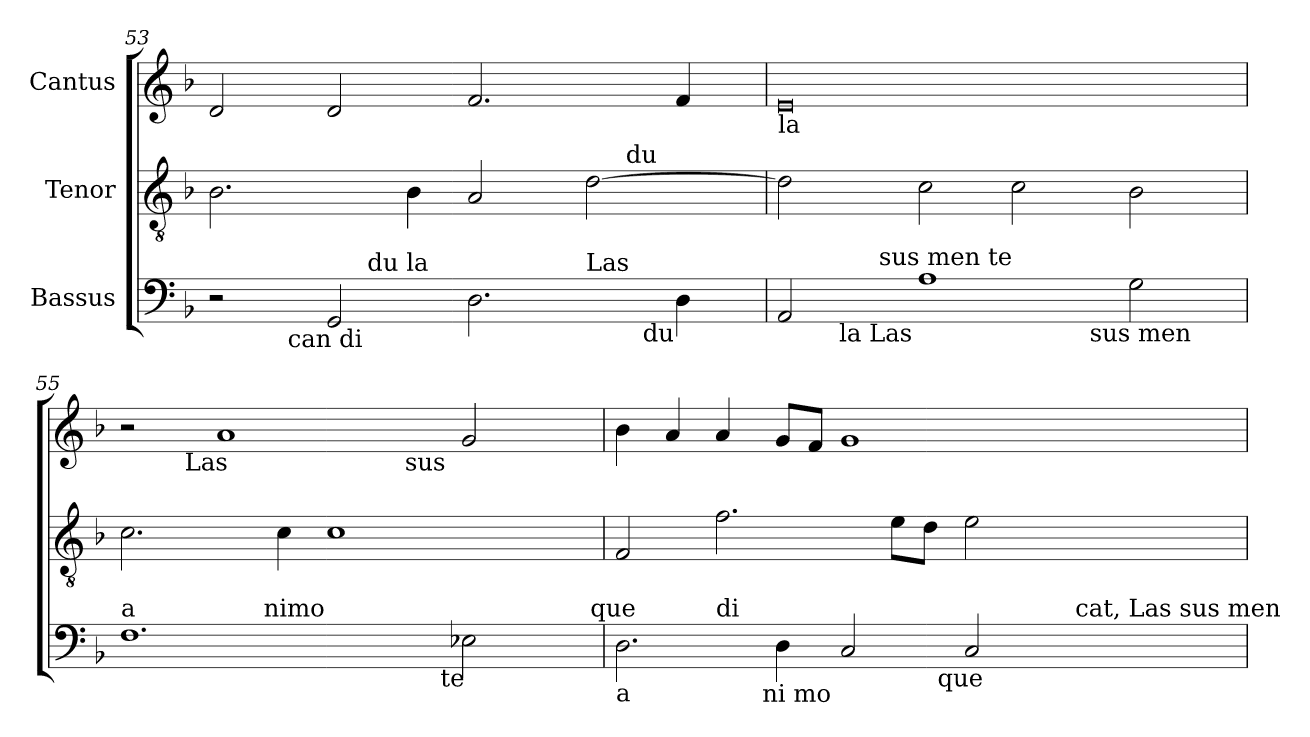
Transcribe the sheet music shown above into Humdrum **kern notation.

**kern	**kern	**kern
*part3	*part2	*part1
*staff3	*staff2	*staff1
*I"Bassus	*I"Tenor	*I"Cantus
*clefF4	*clefGv2	*clefG2
*ITrd7c12	*	*
*k[b-]	*k[b-]	*k[b-]
*F:	*F:	*F:
=53	=53	=53
!	!LO:TX:a:t=ris can di	!
!LO:TX:a:t=di	!	!
*^	*^	*
*	*^	*	*	*
*	*	*^	*	*	*
*	*	*	*^	*	*	*
2r	4.ryy	2ryy	1.ryy	1ryy	2.B-\	1ryy	2d/
!	!LO:TX:b:t=can di	!	!	!	!	!	!
.	1ryy	.	.	.	.	.	.
2GGG/	.	8ryy	.	.	.	.	2d/
!	!	!LO:TX:a:t=du la	!	!	!	!	!
.	.	1ryy	.	.	.	.	.
.	.	.	.	.	4B-\	.	.
2.DD\	.	.	.	2ryy	2A/	2ryy	2.f/
.	2ryy	.	.	.	.	.	.
!	!	!	!LO:TX:a:t=Las	!	!	!	!
.	.	.	2ryy	8ryy	[<2d\	8ryy	.
!	!	!	!	!	!	!LO:TX:a:t=du	!
.	.	4.ryy	.	32ryy	.	4.ryy	.
!	!	!	!	!LO:TX:b:t=du	!	!	!
.	.	.	.	4ryy	.	.	.
4DD\	.	.	.	.	.	.	4f/
.	8ryy	.	.	.	.	.	.
.	.	.	.	16.ryy	.	.	.
!!LO:LB:g=z
=54	=54	=54	=54	=54	=54	=54	=54
!	!	!	!	!	!	!	!LO:TX:b:t=la
*	*	*v	*v	*v	*	*	*
*	*	*	*v	*v	*
2AAA/	4ryy	4.ryy	2d\]	0e
!	!LO:TX:b:t=la Las	!	!	!
.	1..ryy	.	.	.
!	!	!LO:TX:a:t=sus men te	!	!
.	.	1ryy	.	.
1AA	.	.	2c\	.
.	.	.	2c\	.
!	!	!LO:TX:b:t=sus men	!	!
.	.	2ryy	.	.
2GG\	.	.	2B-\	.
.	.	8ryy	.	.
=55	=55	=55	=55	=55
!LO:TX:a:t=a	!	!	!	!
*	*	*	*	*^
*	*	*	*	*	*^
1.FF	2ryy	1ryy	2.c\	2r	4.ryy	1ryy
!	!	!	!	!	!LO:TX:b:t=Las	!
.	.	.	.	.	1ryy	.
.	8..ryy	.	.	1a	.	.
!	!LO:TX:a:t=nimo	!	!	!	!	!
.	1ryy	.	.	.	.	.
.	.	.	4c\	.	.	.
.	.	4..ryy	1c	.	.	4ryy
.	.	.	.	.	.	16.ryy
!	!	!	!	!	!	!LO:TX:b:t=sus
.	.	.	.	.	.	2ryy
.	.	.	.	.	2ryy	.
!	!	!LO:TX:b:t=te	!	!	!	!
.	.	2ryy	.	.	.	.
2EE-X\	.	.	.	2g/	.	.
.	4ryy	.	.	.	.	.
.	.	.	.	.	.	8ryy
.	.	.	.	.	8ryy	.
.	.	16ryy	.	.	.	.
!	!LO:TX:a:t=que	!	!	!	!	!
.	32ryy	.	.	.	.	32ryy
=56	=56	=56	=56	=56	=56	=56
!	!	!	!	!LO:TX:b:t=men	!	!
!LO:TX:b:t=a	!	!	!	!	!	!
*	*	*^	*	*v	*v	*v
2.DD\	2ryy	2ryy	1ryy	2F/	4b-\
.	.	.	.	.	4a/
!	!LO:TX:a:t=di	!	!	!	!
.	1.ryy	8..ryy	.	2.f\	4a/
!	!	!LO:TX:b:t=ni mo	!	!	!
.	.	1ryy	.	.	.
4DD\	.	.	.	.	8g/L
.	.	.	.	.	8f/J
2CC/	.	.	4ryy	.	1g
.	.	.	8ryy	8e\L	.
.	.	.	32ryy	8d\J	.
!	!	!	!LO:TX:b:t=que	!	!
.	.	.	2ryy	.	.
2CC/	.	.	.	2e\	.
.	.	4ryy	.	.	.
.	.	.	16.ryy	.	.
!	!	!LO:TX:a:t=cat, Las sus men	!	!	!
.	.	32ryy	.	.	.
*v	*v	*v	*v	*	*
=	=	=
*-	*-	*-
